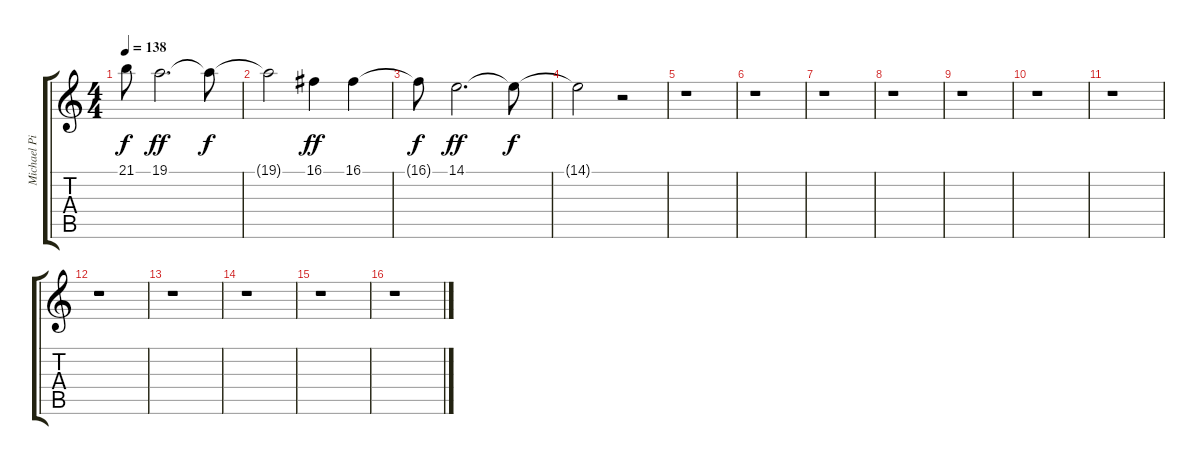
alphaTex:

\track ("Michael Pinnella" "Michael Pi") {instrument pad1newage}
\staff {score tabs}
\tuning (D4 A3 F3 C3 G2 D2) {hide}
\ts (4 4)
\tempo 138
\clef g2
\ks c
21.1{t}.8{dy f} 19.1.2{d dy ff} 19.1{t}.8{dy f} |
19.1{t}.2 16.1.4{dy ff} 16.1.4 |
16.1{t}.8{dy f} 14.1.2{d dy ff} 14.1{t}.8{dy f} |
14.1{t}.2 r.2 |
r.1 |
r.1 |
r.1 |
r.1 |
r.1 |
r.1 |
r.1 |
r.1 |
r.1 |
r.1 |
r.1 |
r.1
